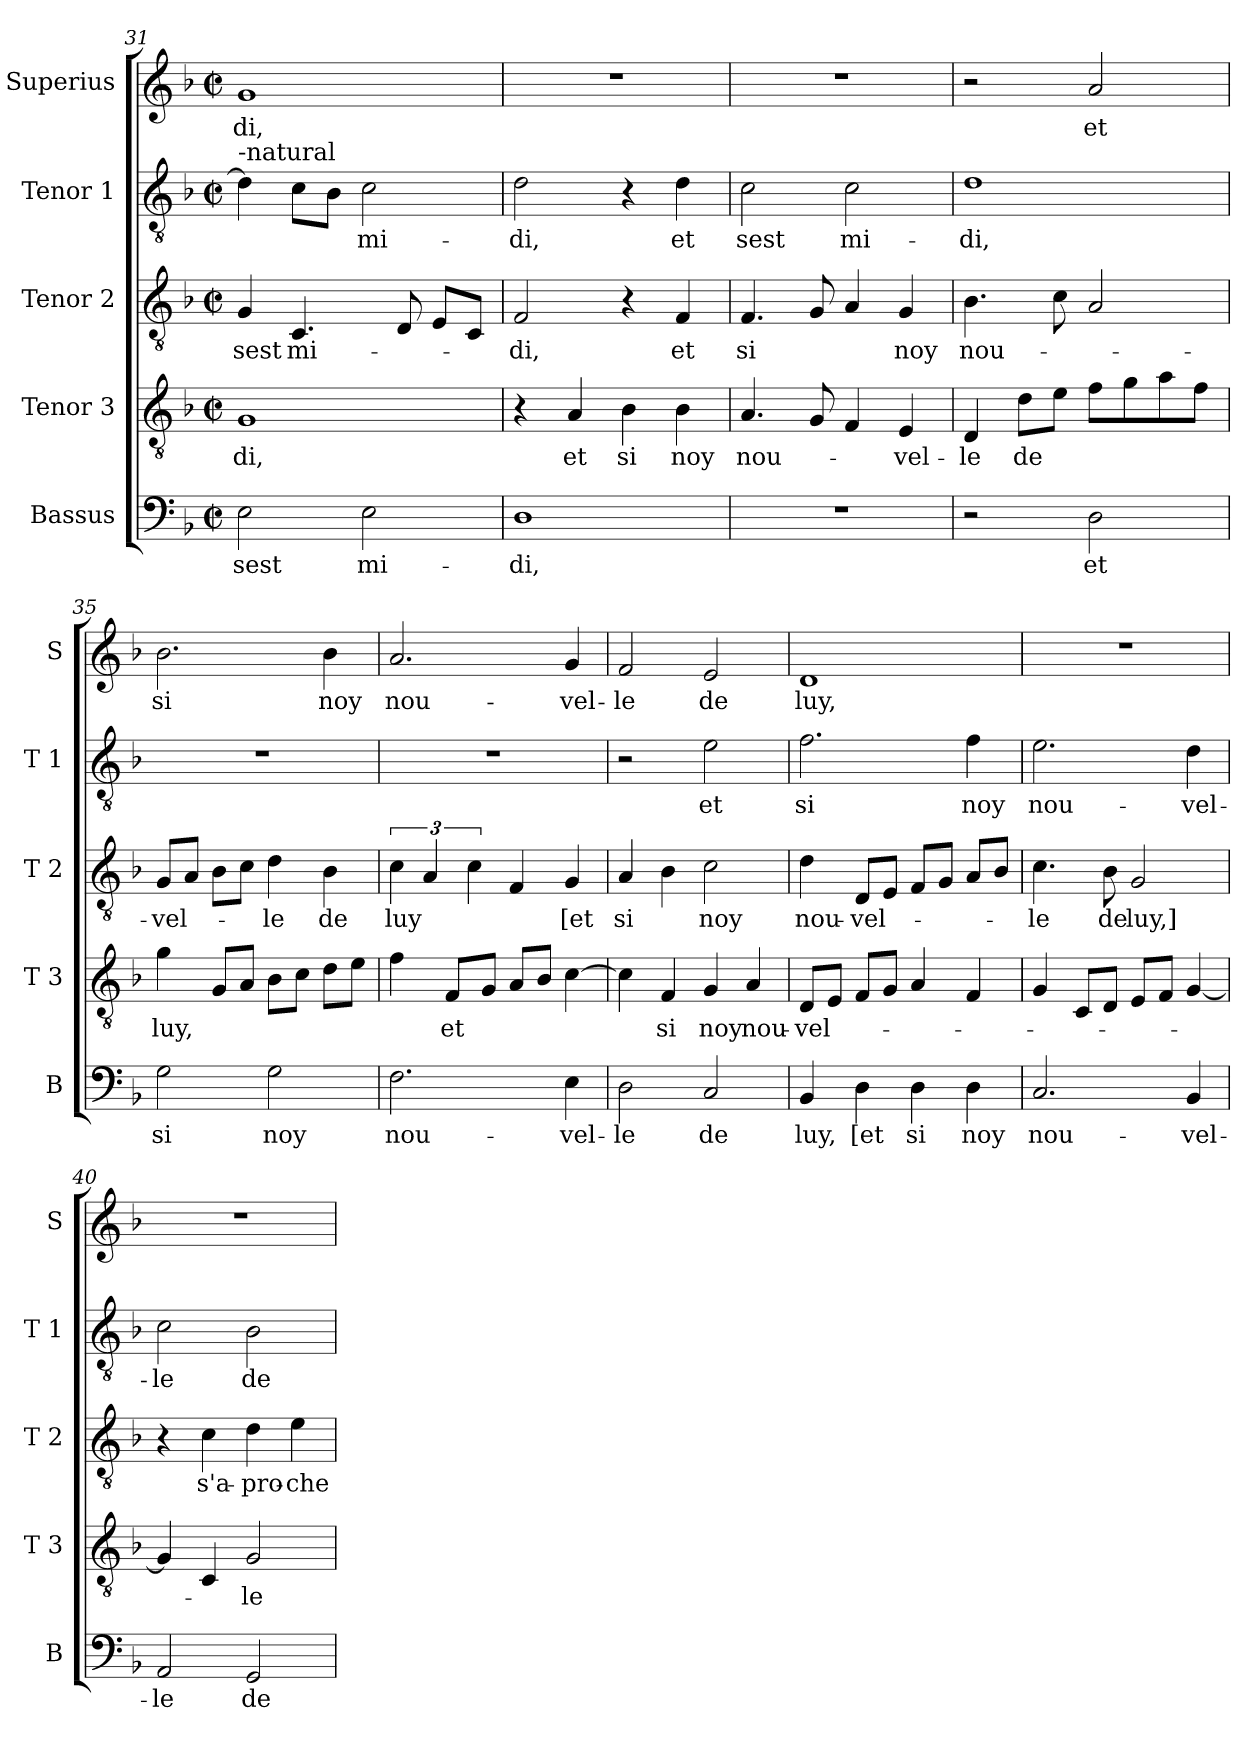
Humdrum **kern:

**kern	**text	**kern	**text	**kern	**text	**kern	**text	**kern	**text
*part5	*part5	*part4	*part4	*part3	*part3	*part2	*part2	*part1	*part1
*staff5	*staff5	*staff4	*staff4	*staff3	*staff3	*staff2	*staff2	*staff1	*staff1
*I"Bassus	*	*I"Tenor 3	*	*I"Tenor 2	*	*I"Tenor 1	*	*I"Superius	*
*I'B	*	*I'T 3	*	*I'T 2	*	*I'T 1	*	*I'S	*
*clefF4	*	*clefGv2	*	*clefGv2	*	*clefGv2	*	*clefG2	*
*k[b-]	*	*k[b-]	*	*k[b-]	*	*k[b-]	*	*k[b-]	*
*F:	*	*F:	*	*F:	*	*F:	*	*F:	*
*M2/2	*	*M2/2	*	*M2/2	*	*M2/2	*	*M2/2	*
*met(c|)	*	*met(c|)	*	*met(c|)	*	*met(c|)	*	*met(c|)	*
=31	=31	=31	=31	=31	=31	=31	=31	=31	=31
!	!	!	!	!	!	!LO:TX:a:t=-natural	!	!	!
!	!LO:LY:b	!	!LO:LY:b	!	!LO:LY:b	!	!	!	!LO:LY:b
2E\	sest	1G	-di,	4G/	sest	4d\]	.	1g	-di,
!	!	!	!	!	!LO:LY:b	!	!	!	!
.	.	.	.	4.C/	mi-	8c\L	.	.	.
.	.	.	.	.	.	8B-\J	.	.	.
!	!LO:LY:b	!	!	!	!	!	!LO:LY:b	!	!
2E\	mi-	.	.	.	.	2c\	mi-	.	.
.	.	.	.	8D/	.	.	.	.	.
.	.	.	.	8E/L	.	.	.	.	.
.	.	.	.	8C/J	.	.	.	.	.
=32	=32	=32	=32	=32	=32	=32	=32	=32	=32
!	!LO:LY:b	!	!	!	!LO:LY:b	!	!LO:LY:b	!	!
1D	-di,	4r	.	2F/	-di,	2d\	-di,	1r	.
!	!	!	!LO:LY:b	!	!	!	!	!	!
.	.	4A/	et	.	.	.	.	.	.
!	!	!	!LO:LY:b	!	!	!	!	!	!
.	.	4B-\	si	4r	.	4r	.	.	.
!	!	!	!LO:LY:b	!	!LO:LY:b	!	!LO:LY:b	!	!
.	.	4B-\	noy	4F/	et	4d\	et	.	.
=33	=33	=33	=33	=33	=33	=33	=33	=33	=33
!	!	!	!LO:LY:b	!	!LO:LY:b	!	!LO:LY:b	!	!
1r	.	4.A/	nou-	4.F/	si	2c\	sest	1r	.
.	.	8G/	.	8G/	.	.	.	.	.
!	!	!	!	!	!	!	!LO:LY:b	!	!
.	.	4F/	.	4A/	.	2c\	mi-	.	.
!	!	!	!LO:LY:b	!	!LO:LY:b	!	!	!	!
.	.	4E/	-vel-	4G/	noy	.	.	.	.
=34	=34	=34	=34	=34	=34	=34	=34	=34	=34
!	!	!	!LO:LY:b	!	!LO:LY:b	!	!LO:LY:b	!	!
2r	.	4D/	-le	4.B-\	nou-	1d	-di,	2r	.
!	!	!	!LO:LY:b	!	!	!	!	!	!
.	.	8d\L	de	.	.	.	.	.	.
.	.	8e\J	.	8c\	.	.	.	.	.
!	!LO:LY:b	!	!	!	!	!	!	!	!LO:LY:b
2D\	et	8f\L	.	2A/	.	.	.	2a/	et
.	.	8g\	.	.	.	.	.	.	.
.	.	8a\	.	.	.	.	.	.	.
.	.	8f\J	.	.	.	.	.	.	.
=35	=35	=35	=35	=35	=35	=35	=35	=35	=35
!	!LO:LY:b	!	!LO:LY:b	!	!LO:LY:b	!	!	!	!LO:LY:b
2G\	si	4g\	luy,	8G/L	-vel-	1r	.	2.b-\	si
.	.	.	.	8A/J	.	.	.	.	.
.	.	8G/L	.	8B-\L	.	.	.	.	.
.	.	8A/J	.	8c\J	.	.	.	.	.
!	!LO:LY:b	!	!	!	!LO:LY:b	!	!	!	!
2G\	noy	8B-\L	.	4d\	-le	.	.	.	.
.	.	8c\J	.	.	.	.	.	.	.
!	!	!	!	!	!LO:LY:b	!	!	!	!LO:LY:b
.	.	8d\L	.	4B-\	de	.	.	4b-\	noy
.	.	8e\J	.	.	.	.	.	.	.
!!LO:LB:g=z
=36	=36	=36	=36	=36	=36	=36	=36	=36	=36
!	!LO:LY:b	!	!	!	!LO:LY:b	!	!	!	!LO:LY:b
2.F\	nou-	4f\	.	6c\	luy	1r	.	2.a/	nou-
.	.	.	.	6A/	.	.	.	.	.
!	!	!	!LO:LY:b	!	!	!	!	!	!
.	.	8F/L	et	.	.	.	.	.	.
.	.	.	.	6c\	.	.	.	.	.
.	.	8G/J	.	.	.	.	.	.	.
.	.	8A/L	.	4F/	.	.	.	.	.
.	.	8B-/J	.	.	.	.	.	.	.
!	!LO:LY:b	!	!	!	!LO:LY:b	!	!	!	!LO:LY:b
4E\	-vel-	[4c\	.	4G/	[et	.	.	4g/	-vel-
=37	=37	=37	=37	=37	=37	=37	=37	=37	=37
!	!LO:LY:b	!	!	!	!LO:LY:b	!	!	!	!LO:LY:b
2D\	-le	4c\]	.	4A/	si	2r	.	2f/	-le
!	!	!	!LO:LY:b	!	!	!	!	!	!
.	.	4F/	si	4B-\	.	.	.	.	.
!	!LO:LY:b	!	!LO:LY:b	!	!LO:LY:b	!	!LO:LY:b	!	!LO:LY:b
2C/	de	4G/	noy	2c\	noy	2e\	et	2e/	de
!	!	!	!LO:LY:b	!	!	!	!	!	!
.	.	4A/	nou-	.	.	.	.	.	.
=38	=38	=38	=38	=38	=38	=38	=38	=38	=38
!	!LO:LY:b	!	!LO:LY:b	!	!LO:LY:b	!	!LO:LY:b	!	!LO:LY:b
4BB-/	luy,	8D/L	-vel-	4d\	nou-	2.f\	si	1d	luy,
.	.	8E/J	.	.	.	.	.	.	.
!	!LO:LY:b	!	!	!	!LO:LY:b	!	!	!	!
4D\	[et	8F/L	.	8D/L	-vel-	.	.	.	.
.	.	8G/J	.	8E/J	.	.	.	.	.
!	!LO:LY:b	!	!	!	!	!	!	!	!
4D\	si	4A/	.	8F/L	.	.	.	.	.
.	.	.	.	8G/J	.	.	.	.	.
!	!LO:LY:b	!	!	!	!	!	!LO:LY:b	!	!
4D\	noy	4F/	.	8A/L	.	4f\	noy	.	.
.	.	.	.	8B-/J	.	.	.	.	.
=39	=39	=39	=39	=39	=39	=39	=39	=39	=39
!	!LO:LY:b	!	!	!	!LO:LY:b	!	!LO:LY:b	!	!
2.C/	nou-	4G/	.	4.c\	-le	2.e\	nou-	1r	.
.	.	8C/L	.	.	.	.	.	.	.
!	!	!	!	!	!LO:LY:b	!	!	!	!
.	.	8D/J	.	8B-\	de	.	.	.	.
!	!	!	!	!	!LO:LY:b	!	!	!	!
.	.	8E/L	.	2G/	luy,]	.	.	.	.
.	.	8F/J	.	.	.	.	.	.	.
!	!LO:LY:b	!	!	!	!	!	!LO:LY:b	!	!
4BB-/	-vel-	[4G/	.	.	.	4d\	-vel-	.	.
=40	=40	=40	=40	=40	=40	=40	=40	=40	=40
!	!LO:LY:b	!	!	!	!	!	!LO:LY:b	!	!
2AA/	-le	4G/]	.	4r	.	2c\	-le	1r	.
!	!	!	!	!	!LO:LY:b	!	!	!	!
.	.	4C/	.	4c\	s'a-	.	.	.	.
!	!LO:LY:b	!	!LO:LY:b	!	!LO:LY:b	!	!LO:LY:b	!	!
2GG/	de	2G/	-le	4d\	-pro-	2B-\	de	.	.
!	!	!	!	!	!LO:LY:b	!	!	!	!
.	.	.	.	4e\	-che	.	.	.	.
=	=	=	=	=	=	=	=	=	=
*-	*-	*-	*-	*-	*-	*-	*-	*-	*-
